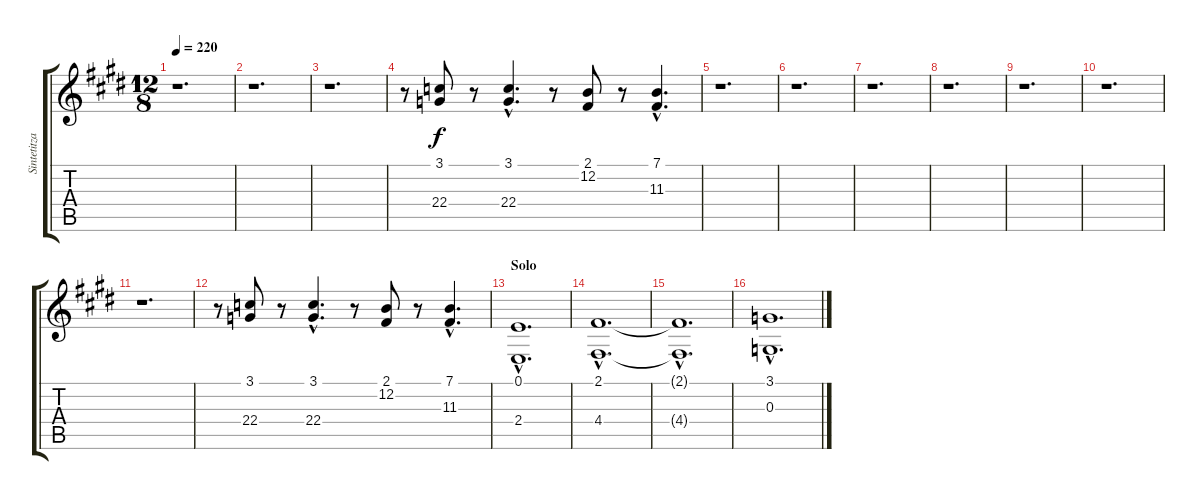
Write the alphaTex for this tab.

\track ("Sintetitzador" "Sintetitza") {instrument synthbrass1}
\staff {score tabs}
\tuning (E4 B3 G3 D3 A2 E2) {hide}
\ts (12 8)
\tempo 220
\clef g2
\ks e
r.1{d dy f} |
r.1{d} |
r.1{d} |
r.8 (3.1 22.4).8 r.8 (3.1{hac} 22.4{hac}).4{d} r.8 (2.1 12.2).8 r.8 (7.1{hac} 11.3{hac}).4{d} |
r.1{d} |
r.1{d} |
r.1{d} |
r.1{d} |
r.1{d} |
r.1{d} |
r.1{d} |
r.8 (3.1 22.4).8 r.8 (3.1{hac} 22.4{hac}).4{d} r.8 (2.1 12.2).8 r.8 (7.1{hac} 11.3{hac}).4{d} |
\section ("" "Solo")
(0.1{hac} 2.4{hac}).1{d volume 10 instrument pad2warm} |
(2.1{hac} 4.4{hac}).1{d} |
(2.1{hac t} 4.4{hac t}).1{d} |
(3.1{hac} 0.3{hac}).1{d}
